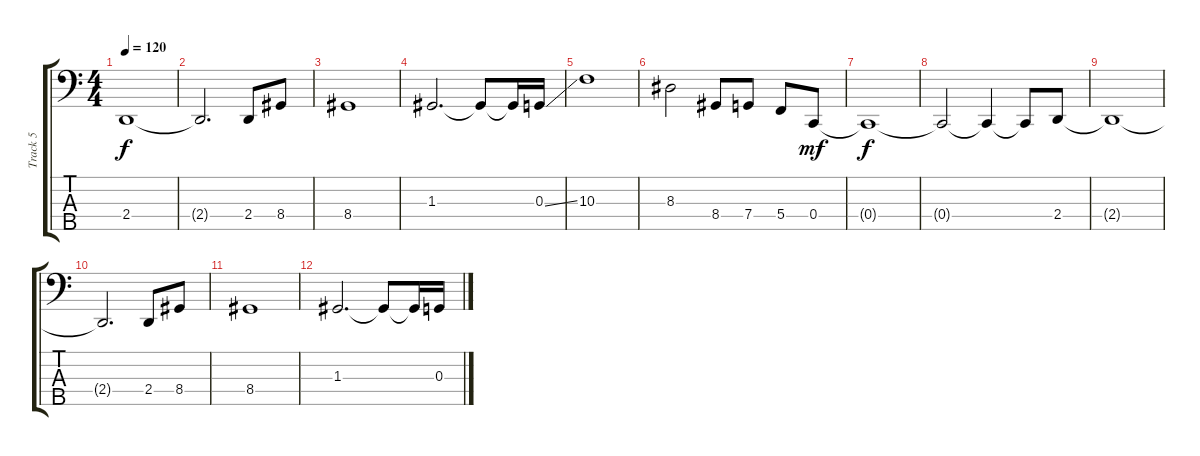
\track ("Track 5" "Track 5") {instrument electricbasspick}
\staff {score tabs}
\tuning (F2 C2 G1 C1 A0) {hide}
\ts (4 4)
\tempo 120
\clef f4
\ks c
2.4{t}.1{dy f} |
2.4{t}.2{d} 2.4.8 8.4.8 |
8.4.1 |
1.3.2{d} 1.3{t}.8 1.3{t}.16 0.3{ss}.16 |
10.3.1 |
8.3.2 8.4.8 7.4.8 5.4.8 0.4.8{dy mf} |
0.4{t}.1{dy f} |
0.4{t}.2 0.4{t}.4 0.4{t}.8 2.4.8 |
2.4{t}.1 |
2.4{t}.2{d} 2.4.8 8.4.8 |
8.4.1 |
1.3.2{d} 1.3{t}.8 1.3{t}.16 0.3.16
